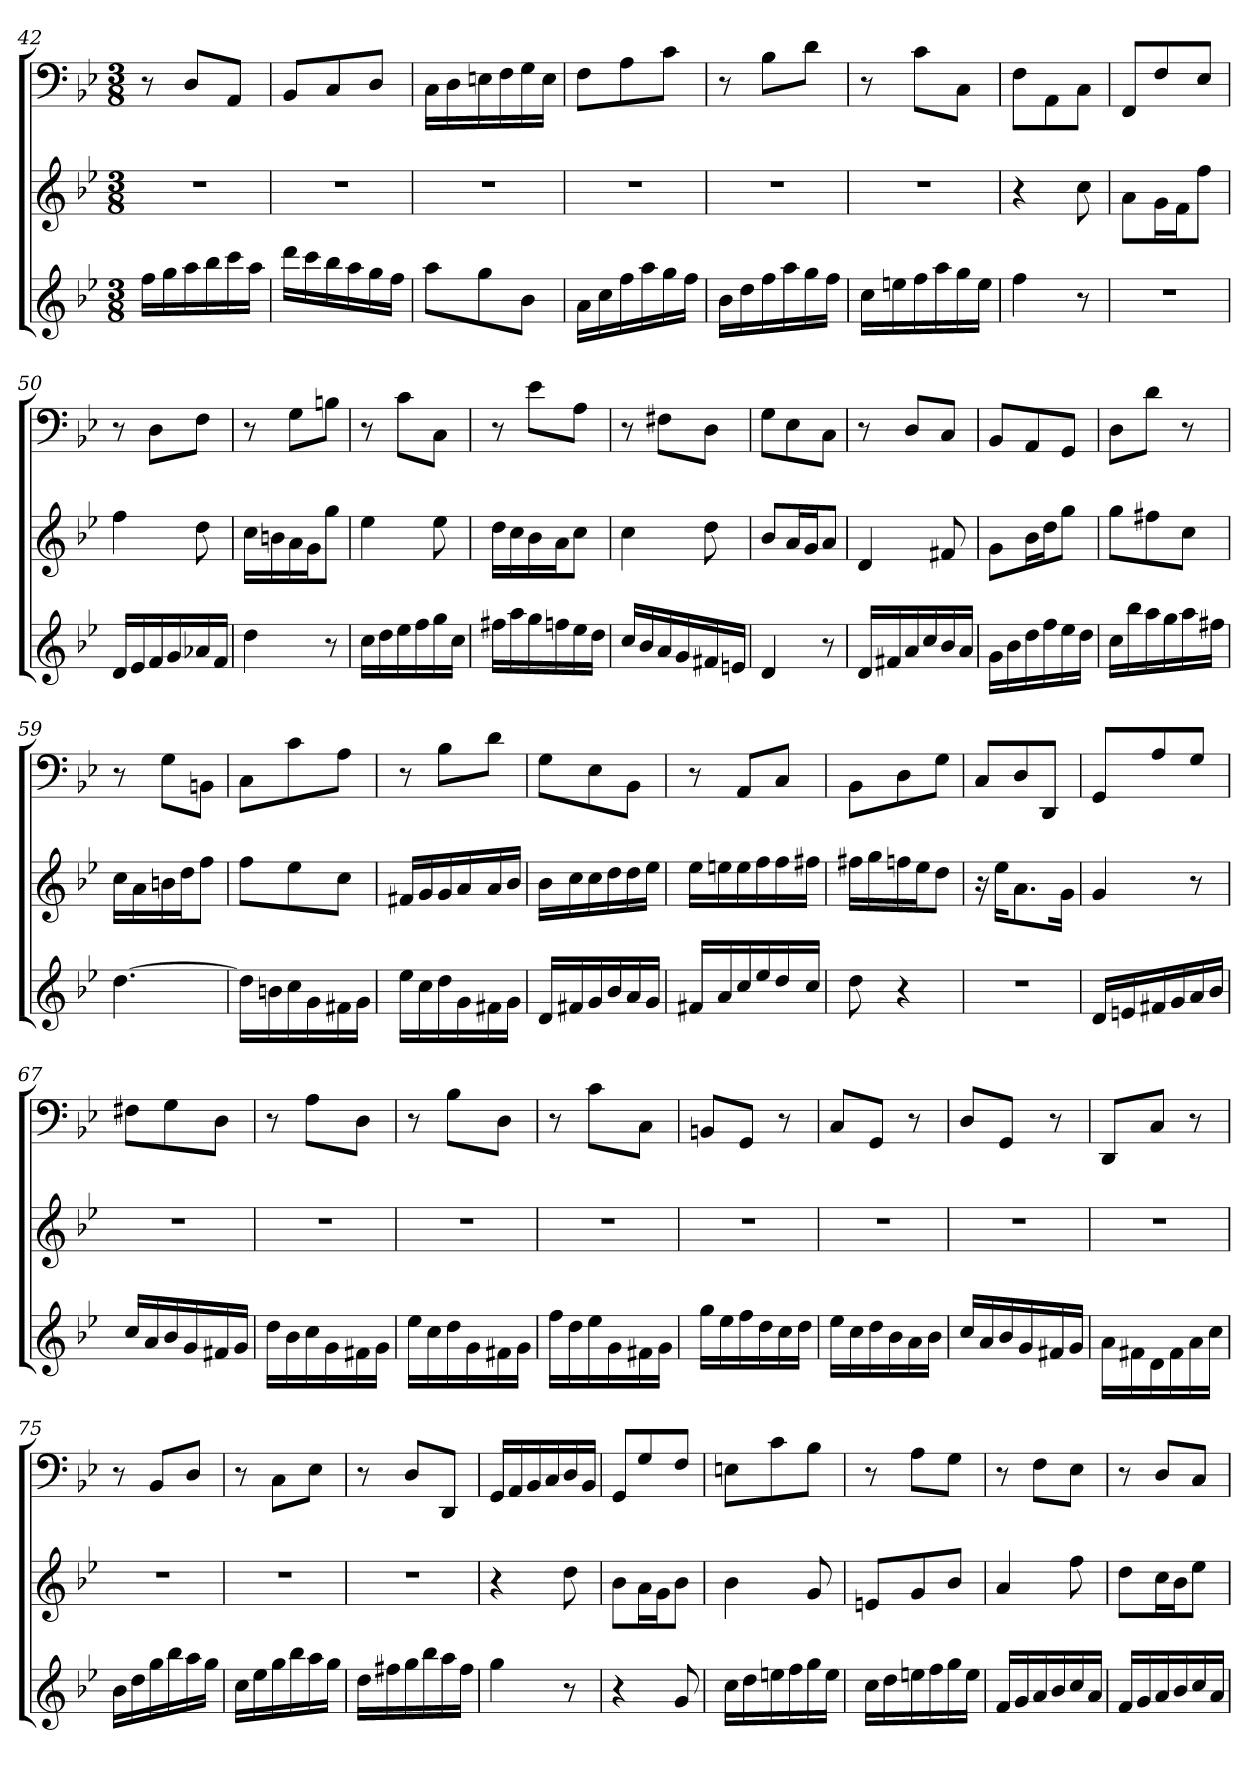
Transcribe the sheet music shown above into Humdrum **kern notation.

**kern	**kern	**kern
*part3	*part2	*part1
*staff3	*staff2	*staff1
*clefG2	*clefG2	*clefF4
*k[b-e-]	*k[b-e-]	*k[b-e-]
*B-:	*B-:	*B-:
*M3/8	*M3/8	*M3/8
=42	=42	=42
16ff\LL	4.r	8r
16gg\	.	.
16aa\	.	8D/L
16bb-\	.	.
16ccc\	.	8AA/J
16aa\JJ	.	.
=43	=43	=43
16ddd\LL	4.r	8BB-/L
16ccc\	.	.
16bb-\	.	8C/
16aa\	.	.
16gg\	.	8D/J
16ff\JJ	.	.
=44	=44	=44
8aa\L	4.r	16C\LL
.	.	16D\
8gg\	.	16En\
.	.	16F\
8b-\J	.	16G\
.	.	16E\JJ
=45	=45	=45
16a\LL	4.r	8F\L
16cc\	.	.
16ff\	.	8A\
16aa\	.	.
16gg\	.	8c\J
16ff\JJ	.	.
=46	=46	=46
16b-\LL	4.r	8r
16dd\	.	.
16ff\	.	8B-\L
16aa\	.	.
16gg\	.	8d\J
16ff\JJ	.	.
=47	=47	=47
16cc\LL	4.r	8r
16een\	.	.
16ff\	.	8c\L
16aa\	.	.
16gg\	.	8C\J
16ee\JJ	.	.
=48	=48	=48
4ff	4r	8F\L
.	.	8AA\
8r	8cc	8C\J
=49	=49	=49
4.r	8a\L	8FF/L
.	16g\L	8F/
.	16f\J	.
.	8ff\J	8E-/J
=50	=50	=50
16d/LL	4ff	8r
16e-/	.	.
16f/	.	8D\L
16g/	.	.
16a-X/	8dd	8F\J
16f/JJ	.	.
=51	=51	=51
4dd	16cc\LL	8r
.	16bn\	.
.	16a\	8G\L
.	16g\J	.
8r	8gg\J	8Bn\J
=52	=52	=52
16cc\LL	4ee-	8r
16dd\	.	.
16ee-\	.	8c\L
16ff\	.	.
16gg\	8ee-	8C\J
16cc\JJ	.	.
=53	=53	=53
16ff#X\LL	16dd\LL	8r
16aa\	16cc\	.
16gg\	16b-\	8e-\L
16ffn\	16a\J	.
16ee-\	8cc\J	8A\J
16dd\JJ	.	.
=54	=54	=54
16cc/LL	4cc	8r
16b-/	.	.
16a/	.	8F#X\L
16g/	.	.
16f#X/	8dd	8D\J
16en/JJ	.	.
=55	=55	=55
4d	8b-/L	8G\L
.	16a/L	8E-\
.	16g/J	.
8r	8a/J	8C\J
=56	=56	=56
16d/LL	4d	8r
16f#X/	.	.
16a/	.	8D/L
16cc/	.	.
16b-/	8f#X	8C/J
16a/JJ	.	.
=57	=57	=57
16g\LL	8g\L	8BB-/L
16b-\	.	.
16dd\	16b-\L	8AA/
16ff\	16dd\J	.
16ee-\	8gg\J	8GG/J
16dd\JJ	.	.
=58	=58	=58
16cc\LL	8gg\L	8D\L
16bb-\	.	.
16aa\	8ff#X\	8d\J
16gg\	.	.
16aa\	8cc\J	8r
16ff#X\JJ	.	.
=59	=59	=59
[4.dd	16cc\LL	8r
.	16a\	.
.	16bn\	8G\L
.	16dd\J	.
.	8ff\J	8BBn\J
=60	=60	=60
16dd\LL]	8ff\L	8C\L
16bn\	.	.
16cc\	8ee-\	8c\
16g\	.	.
16f#X\	8cc\J	8A\J
16g\JJ	.	.
=61	=61	=61
16ee-\LL	16f#X/LL	8r
16cc\	16g/	.
16dd\	16g/	8B-\L
16g\	16a/	.
16f#X\	16a/	8d\J
16g\JJ	16b-/JJ	.
=62	=62	=62
16d/LL	16b-\LL	8G\L
16f#X/	16cc\	.
16g/	16cc\	8E-\
16b-/	16dd\	.
16a/	16dd\	8BB-\J
16g/JJ	16ee-\JJ	.
=63	=63	=63
16f#X/LL	16ee-\LL	8r
16a/	16een\	.
16cc/	16ee\	8AA/L
16ee-/	16ff\	.
16dd/	16ff\	8C/J
16cc/JJ	16ff#X\JJ	.
=64	=64	=64
8dd	16ff#X\LL	8BB-\L
.	16gg\	.
4r	16ffn\	8D\
.	16ee-\J	.
.	8dd\J	8G\J
=65	=65	=65
4.r	16r	8C/L
.	16ee-\KL	.
.	8.a\	8D/
.	.	8DD/J
.	16g\Jk	.
=66	=66	=66
16d/LL	4g	8GG/L
16en/	.	.
16f#X/	.	8A/
16g/	.	.
16a/	8r	8G/J
16b-/JJ	.	.
=67	=67	=67
16cc/LL	4.r	8F#X\L
16a/	.	.
16b-/	.	8G\
16g/	.	.
16f#X/	.	8D\J
16g/JJ	.	.
=68	=68	=68
16dd\LL	4.r	8r
16b-\	.	.
16cc\	.	8A\L
16g\	.	.
16f#X\	.	8D\J
16g\JJ	.	.
=69	=69	=69
16ee-\LL	4.r	8r
16cc\	.	.
16dd\	.	8B-\L
16g\	.	.
16f#X\	.	8D\J
16g\JJ	.	.
=70	=70	=70
16ff\LL	4.r	8r
16dd\	.	.
16ee-\	.	8c\L
16g\	.	.
16f#X\	.	8C\J
16g\JJ	.	.
=71	=71	=71
16gg\LL	4.r	8BBn/L
16ee-\	.	.
16ff\	.	8GG/J
16dd\	.	.
16cc\	.	8r
16dd\JJ	.	.
=72	=72	=72
16ee-\LL	4.r	8C/L
16cc\	.	.
16dd\	.	8GG/J
16b-\	.	.
16a\	.	8r
16b-\JJ	.	.
=73	=73	=73
16cc/LL	4.r	8D/L
16a/	.	.
16b-/	.	8GG/J
16g/	.	.
16f#X/	.	8r
16g/JJ	.	.
=74	=74	=74
16a\LL	4.r	8DD/L
16f#X\	.	.
16d\	.	8C/J
16f#\	.	.
16a\	.	8r
16cc\JJ	.	.
=75	=75	=75
16b-\LL	4.r	8r
16dd\	.	.
16gg\	.	8BB-/L
16bb-\	.	.
16aa\	.	8D/J
16gg\JJ	.	.
=76	=76	=76
16cc\LL	4.r	8r
16ee-\	.	.
16gg\	.	8C\L
16bb-\	.	.
16aa\	.	8E-\J
16gg\JJ	.	.
=77	=77	=77
16dd\LL	4.r	8r
16ff#X\	.	.
16gg\	.	8D/L
16bb-\	.	.
16aa\	.	8DD/J
16ff#\JJ	.	.
=78	=78	=78
4gg	4r	16GG/LL
.	.	16AA/
.	.	16BB-/
.	.	16C/
8r	8dd	16D/
.	.	16BB-/JJ
=79	=79	=79
4r	8b-\L	8GG/L
.	16a\L	8G/
.	16g\J	.
8g	8b-\J	8F/J
=80	=80	=80
16cc\LL	4b-	8En\L
16dd\	.	.
16een\	.	8c\
16ff\	.	.
16gg\	8g	8B-\J
16ee\JJ	.	.
=81	=81	=81
16cc\LL	8en/L	8r
16dd\	.	.
16een\	8g/	8A\L
16ff\	.	.
16gg\	8b-/J	8G\J
16ee\JJ	.	.
=82	=82	=82
16f/LL	4a	8r
16g/	.	.
16a/	.	8F\L
16b-/	.	.
16cc/	8ff	8E-\J
16a/JJ	.	.
=83	=83	=83
16f/LL	8dd\L	8r
16g/	.	.
16a/	16cc\L	8D/L
16b-/	16b-\J	.
16cc/	8ee-\J	8C/J
16a/JJ	.	.
=	=	=
*-	*-	*-
